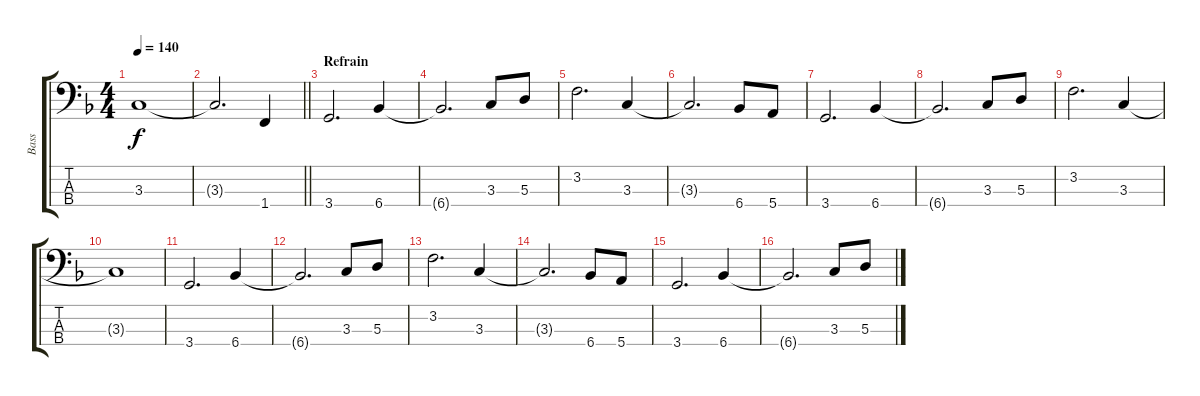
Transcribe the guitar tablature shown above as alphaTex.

\track ("Bass" "Bass") {instrument electricbassfinger}
\staff {score tabs}
\tuning (G2 D2 A1 E1) {hide}
\ts (4 4)
\tempo 140
\clef f4
\ks f
3.3.1{dy f} |
\barLineRight lightlight
3.3{t}.2{d} 1.4.4 |
\section ("" "Refrain")
3.4.2{d} 6.4.4 |
6.4{t}.2{d} 3.3.8 5.3.8 |
3.2.2{d} 3.3.4 |
3.3{t}.2{d} 6.4.8 5.4.8 |
3.4.2{d} 6.4.4 |
6.4{t}.2{d} 3.3.8 5.3.8 |
3.2.2{d} 3.3.4 |
3.3{t}.1 |
3.4.2{d} 6.4.4 |
6.4{t}.2{d} 3.3.8 5.3.8 |
3.2.2{d} 3.3.4 |
3.3{t}.2{d} 6.4.8 5.4.8 |
3.4.2{d} 6.4.4 |
6.4{t}.2{d} 3.3.8 5.3.8
